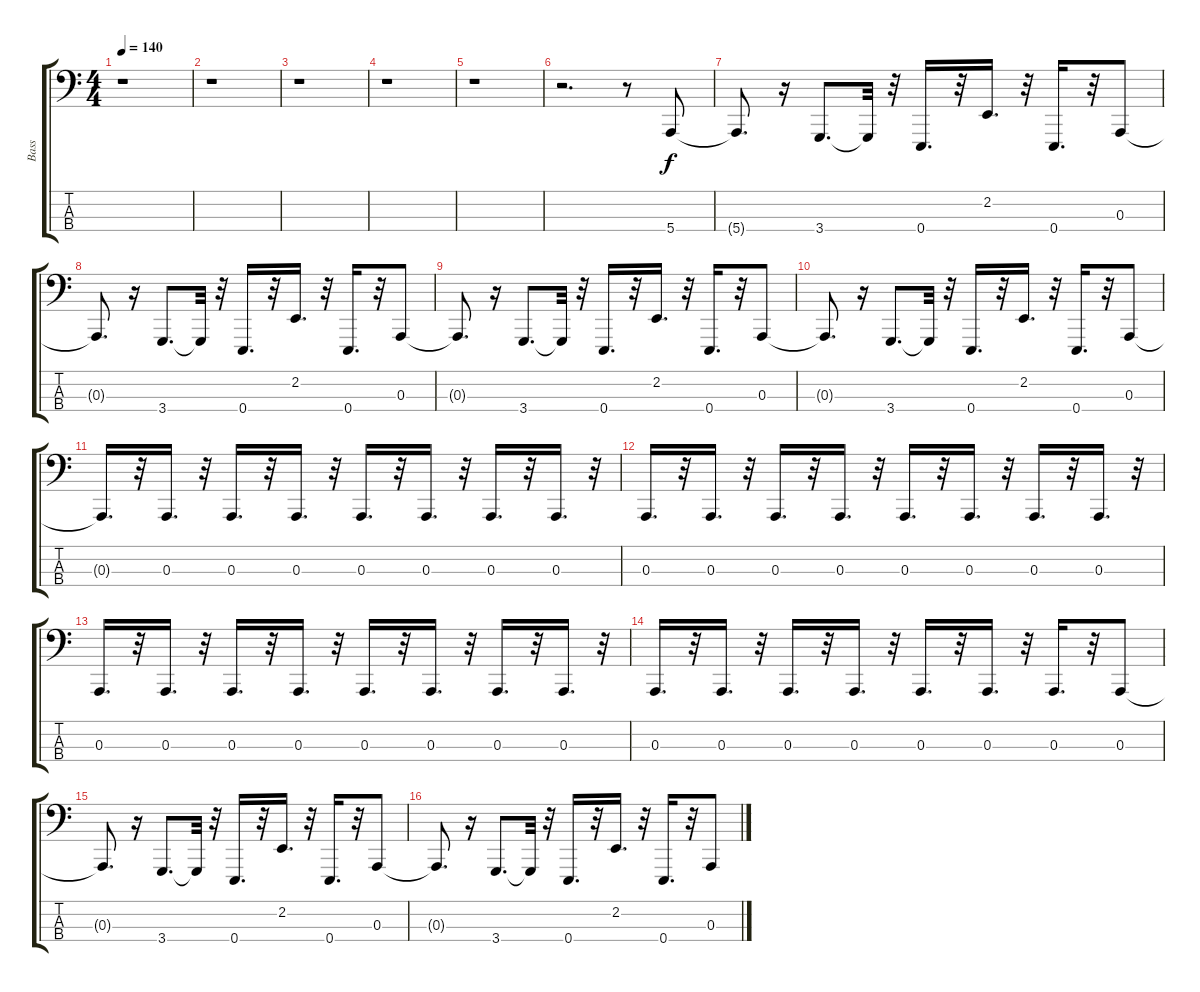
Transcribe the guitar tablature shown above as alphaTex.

\track ("Bass" "Bass") {instrument acousticgrandpiano}
\staff {score tabs}
\tuning (G2 D2 A1 E1) {hide}
\ts (4 4)
\tempo 140
\clef f4
\ks c
r.1{dy f instrument acousticgrandpiano} |
r.1 |
r.1 |
r.1 |
r.1 |
r.2{d} r.8 5.4.8{volume 14 instrument electricbassfinger} |
5.4{t}.8{d} r.16 3.4.8{d} 3.4{t}.32 r.32 0.4.16{d} r.32 2.2.16{d} r.32 0.4.16{d} r.32 0.3.8 |
0.3{t}.8{d} r.16 3.4.8{d} 3.4{t}.32 r.32 0.4.16{d} r.32 2.2.16{d} r.32 0.4.16{d} r.32 0.3.8 |
0.3{t}.8{d} r.16 3.4.8{d} 3.4{t}.32 r.32 0.4.16{d} r.32 2.2.16{d} r.32 0.4.16{d} r.32 0.3.8 |
0.3{t}.8{d} r.16 3.4.8{d} 3.4{t}.32 r.32 0.4.16{d} r.32 2.2.16{d} r.32 0.4.16{d} r.32 0.3.8 |
0.3{t}.16{d} r.32 0.3.16{d} r.32 0.3.16{d} r.32 0.3.16{d} r.32 0.3.16{d} r.32 0.3.16{d} r.32 0.3.16{d} r.32 0.3.16{d} r.32 |
0.3.16{d} r.32 0.3.16{d} r.32 0.3.16{d} r.32 0.3.16{d} r.32 0.3.16{d} r.32 0.3.16{d} r.32 0.3.16{d} r.32 0.3.16{d} r.32 |
0.3.16{d} r.32 0.3.16{d} r.32 0.3.16{d} r.32 0.3.16{d} r.32 0.3.16{d} r.32 0.3.16{d} r.32 0.3.16{d} r.32 0.3.16{d} r.32 |
0.3.16{d} r.32 0.3.16{d} r.32 0.3.16{d} r.32 0.3.16{d} r.32 0.3.16{d} r.32 0.3.16{d} r.32 0.3.16{d} r.32 0.3.8 |
0.3{t}.8{d} r.16 3.4.8{d} 3.4{t}.32 r.32 0.4.16{d} r.32 2.2.16{d} r.32 0.4.16{d} r.32 0.3.8 |
0.3{t}.8{d} r.16 3.4.8{d} 3.4{t}.32 r.32 0.4.16{d} r.32 2.2.16{d} r.32 0.4.16{d} r.32 0.3.8
